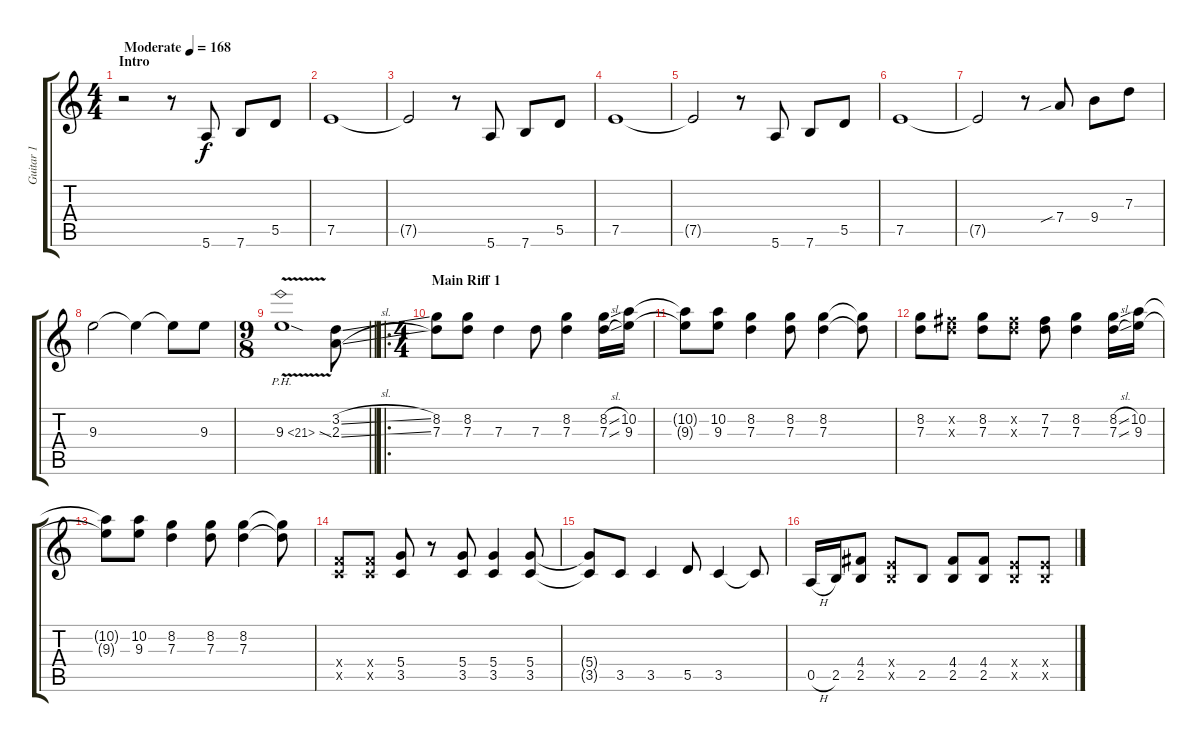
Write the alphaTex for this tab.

\track ("Guitar 1" "Guitar 1") {instrument overdrivenguitar}
\staff {score tabs}
\tuning (E4 B3 G3 D3 A2 E2) {hide}
\ts (4 4)
\section ("" "Intro")
\tempo (168 "Moderate")
\clef g2
\ks c
r.2{dy f instrument overdrivenguitar} r.8 5.6.8 7.6.8 5.5.8 |
7.5.1 |
7.5{t}.2 r.8 5.6.8 7.6.8 5.5.8 |
7.5.1 |
7.5{t}.2 r.8 5.6.8 7.6.8 5.5.8 |
7.5.1 |
7.5{t}.2 r.8 7.4{sib}.8 9.4.8 7.3.8 |
9.3.2 9.3{t}.4 9.3{t}.8 9.3.8 |
\ts (9 8)
\barLineRight lightlight
9.3{ph 12 v sod}.1 (3.2{sl} 2.3{sl}).8 |
\ro
\ts (4 4)
\section ("" "Main Riff 1")
(8.2 7.3).8 (8.2 7.3).8 7.3.4 7.3.8 (8.2 7.3).4 (8.2{sl} 7.3{sl}).16 (10.2 9.3).16 |
(10.2{t} 9.3{t}).8 (10.2 9.3).8 (8.2 7.3).4 (8.2 7.3).8 (8.2 7.3).4 (8.2{t} 7.3{t}).8 |
(8.2 7.3).8 (7.2{x} 7.3{x}).8 (8.2 7.3).8 (7.2{x} 7.3{x}).8 (7.2 7.3).8 (8.2 7.3).4 (8.2{sl} 7.3{sl}).16 (10.2 9.3).16 |
(10.2{t} 9.3{t}).8 (10.2 9.3).8 (8.2 7.3).4 (8.2 7.3).8 (8.2 7.3).4 (8.2{t} 7.3{t}).8 |
(3.4{x} 3.5{x}).8 (3.4{x} 3.5{x}).8 (5.4 3.5).8 r.8 (5.4 3.5).8 (5.4 3.5).4 (5.4 3.5).8 |
(5.4{t} 3.5{t}).8 3.5.8 3.5.4 5.5.8 3.5.4 3.5{t}.8 |
0.5{h}.16 2.5.16 (4.4 2.5).8 (2.4{x} 2.5{x}).8 2.5.8 (4.4 2.5).8 (4.4 2.5).8 (2.4{x} 2.5{x}).8 (2.4{x} 2.5{x}).8
